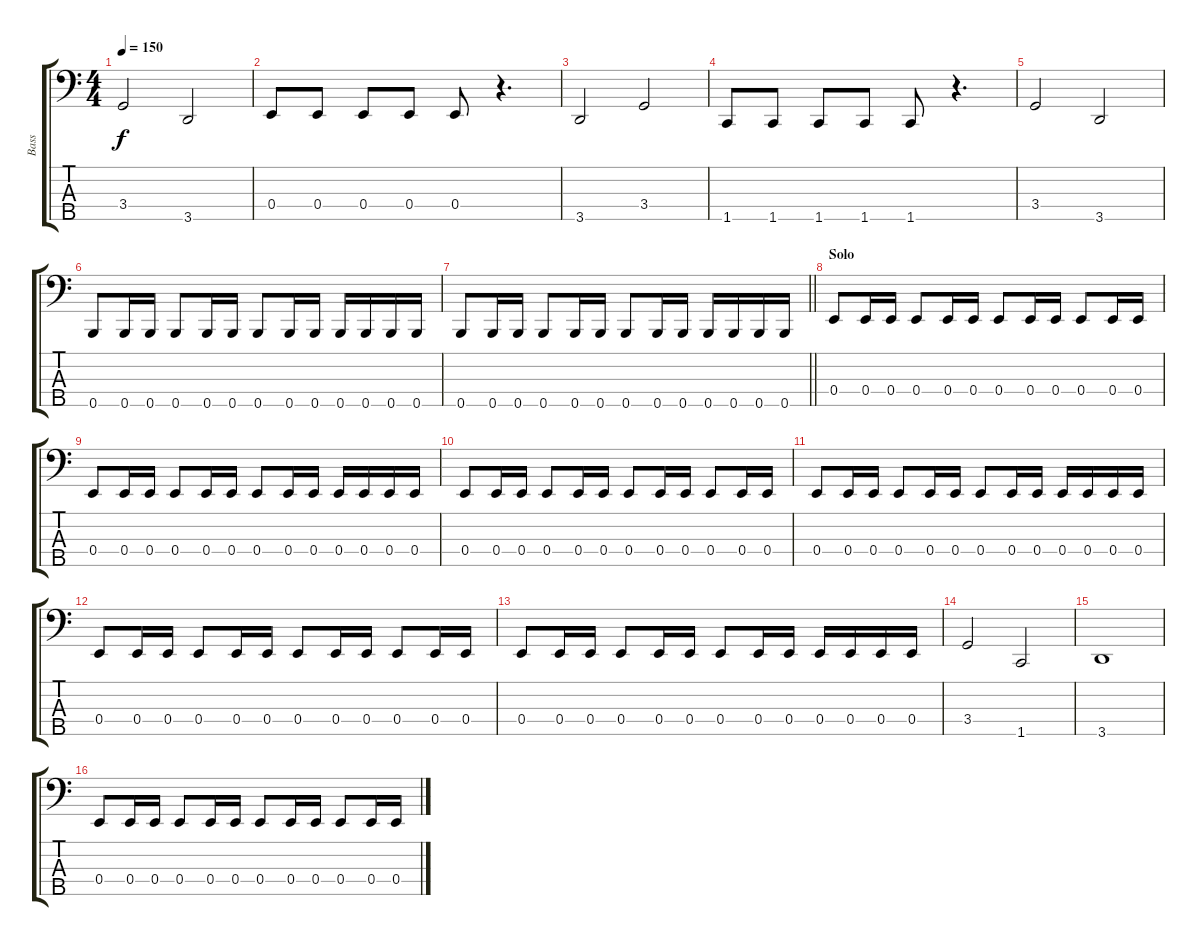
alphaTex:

\track ("Bass" "Bass") {instrument electricbassfinger}
\staff {score tabs}
\tuning (G2 D2 A1 E1 B0) {hide}
\ts (4 4)
\tempo 150
\clef f4
\ks c
3.4.2{dy f} 3.5.2 |
0.4.8 0.4.8 0.4.8 0.4.8 0.4.8 r.4{d} |
3.5.2 3.4.2 |
1.5.8 1.5.8 1.5.8 1.5.8 1.5.8 r.4{d} |
3.4.2 3.5.2 |
0.5.8 0.5.16 0.5.16 0.5.8 0.5.16 0.5.16 0.5.8 0.5.16 0.5.16 0.5.16 0.5.16 0.5.16 0.5.16 |
\barLineRight lightlight
0.5.8 0.5.16 0.5.16 0.5.8 0.5.16 0.5.16 0.5.8 0.5.16 0.5.16 0.5.16 0.5.16 0.5.16 0.5.16 |
\section ("" "Solo")
0.4.8 0.4.16 0.4.16 0.4.8 0.4.16 0.4.16 0.4.8 0.4.16 0.4.16 0.4.8 0.4.16 0.4.16 |
0.4.8 0.4.16 0.4.16 0.4.8 0.4.16 0.4.16 0.4.8 0.4.16 0.4.16 0.4.16 0.4.16 0.4.16 0.4.16 |
0.4.8 0.4.16 0.4.16 0.4.8 0.4.16 0.4.16 0.4.8 0.4.16 0.4.16 0.4.8 0.4.16 0.4.16 |
0.4.8 0.4.16 0.4.16 0.4.8 0.4.16 0.4.16 0.4.8 0.4.16 0.4.16 0.4.16 0.4.16 0.4.16 0.4.16 |
0.4.8 0.4.16 0.4.16 0.4.8 0.4.16 0.4.16 0.4.8 0.4.16 0.4.16 0.4.8 0.4.16 0.4.16 |
0.4.8 0.4.16 0.4.16 0.4.8 0.4.16 0.4.16 0.4.8 0.4.16 0.4.16 0.4.16 0.4.16 0.4.16 0.4.16 |
3.4.2 1.5.2 |
3.5.1 |
0.4.8 0.4.16 0.4.16 0.4.8 0.4.16 0.4.16 0.4.8 0.4.16 0.4.16 0.4.8 0.4.16 0.4.16
